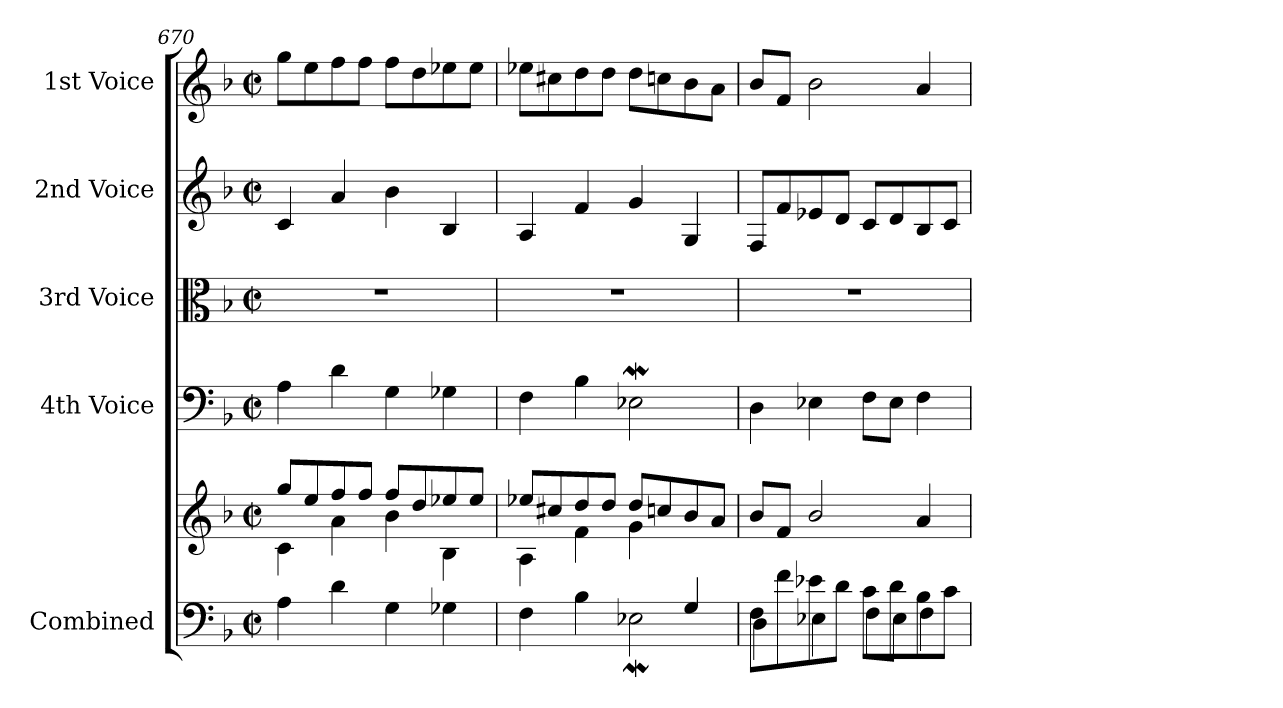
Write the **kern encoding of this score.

**kern	**kern	**kern	**kern	**kern	**kern
*part5	*part5	*part4	*part3	*part2	*part1
*staff6	*staff5	*staff4	*staff3	*staff2	*staff1
*I"Combined	*	*I"4th Voice	*I"3rd Voice	*I"2nd Voice	*I"1st Voice
*clefF4	*clefG2	*clefF4	*clefC3	*clefG2	*clefG2
*k[b-]	*k[b-]	*k[b-]	*k[b-]	*k[b-]	*k[b-]
*M2/2	*M2/2	*M2/2	*M2/2	*M2/2	*M2/2
*met(c|)	*met(c|)	*met(c|)	*met(c|)	*met(c|)	*met(c|)
=670	=670	=670	=670	=670	=670
*	*^	*	*	*	*
4A\	8gg/L	4c\	4A\	1r	4c/	8gg\L
.	8ee/	.	.	.	.	8ee\
4d\	8ff/	4a\	4d\	.	4a/	8ff\
.	8ff/J	.	.	.	.	8ff\J
4G\	8ff/L	4b-\	4G\	.	4b-\	8ff\L
.	8dd/	.	.	.	.	8dd\
4G-X\	8ee-X/	4B-\	4G-X\	.	4B-/	8ee-X\
.	8ee-/J	.	.	.	.	8ee-\J
!!LO:PB:g=z
=671	=671	=671	=671	=671	=671	=671
*^	*	*	*	*	*	*
2.ryy	4F\	8ee-X/L	4A\	4F\	1r	4A/	8ee-X\L
.	.	8cc#X/	.	.	.	.	8cc#X\
.	4B-\	8dd/	4f\	4B-\	.	4f/	8dd\
.	.	8dd/J	.	.	.	.	8dd\J
.	2E-Xw\	8dd/L	4g\	2E-Xw\	.	4g/	8dd\L
.	.	8ccn/	.	.	.	.	8ccn\
4G/	.	8b-/	4ryy	.	.	4G/	8b-\
.	.	8a/J	.	.	.	.	8a\J
*	*	*v	*v	*	*	*	*
=672	=672	=672	=672	=672	=672	=672
8F\L	4D\	8b-/L	4D\	1r	8F/L	8b-/L
8f\	.	8f/J	.	.	8f/	8f/J
8e-X\	4E-X\	2b-/	4E-X\	.	8e-X/	2b-\
8d\J	.	.	.	.	8d/J	.
8c\L	8F\L	.	8F\L	.	8c/L	.
8d\	8E-\J	.	8E-\J	.	8d/	.
8B-\	4F\	4a/	4F\	.	8B-/	4a/
8c\J	.	.	.	.	8c/J	.
*v	*v	*	*	*	*	*
=	=	=	=	=	=
*-	*-	*-	*-	*-	*-
